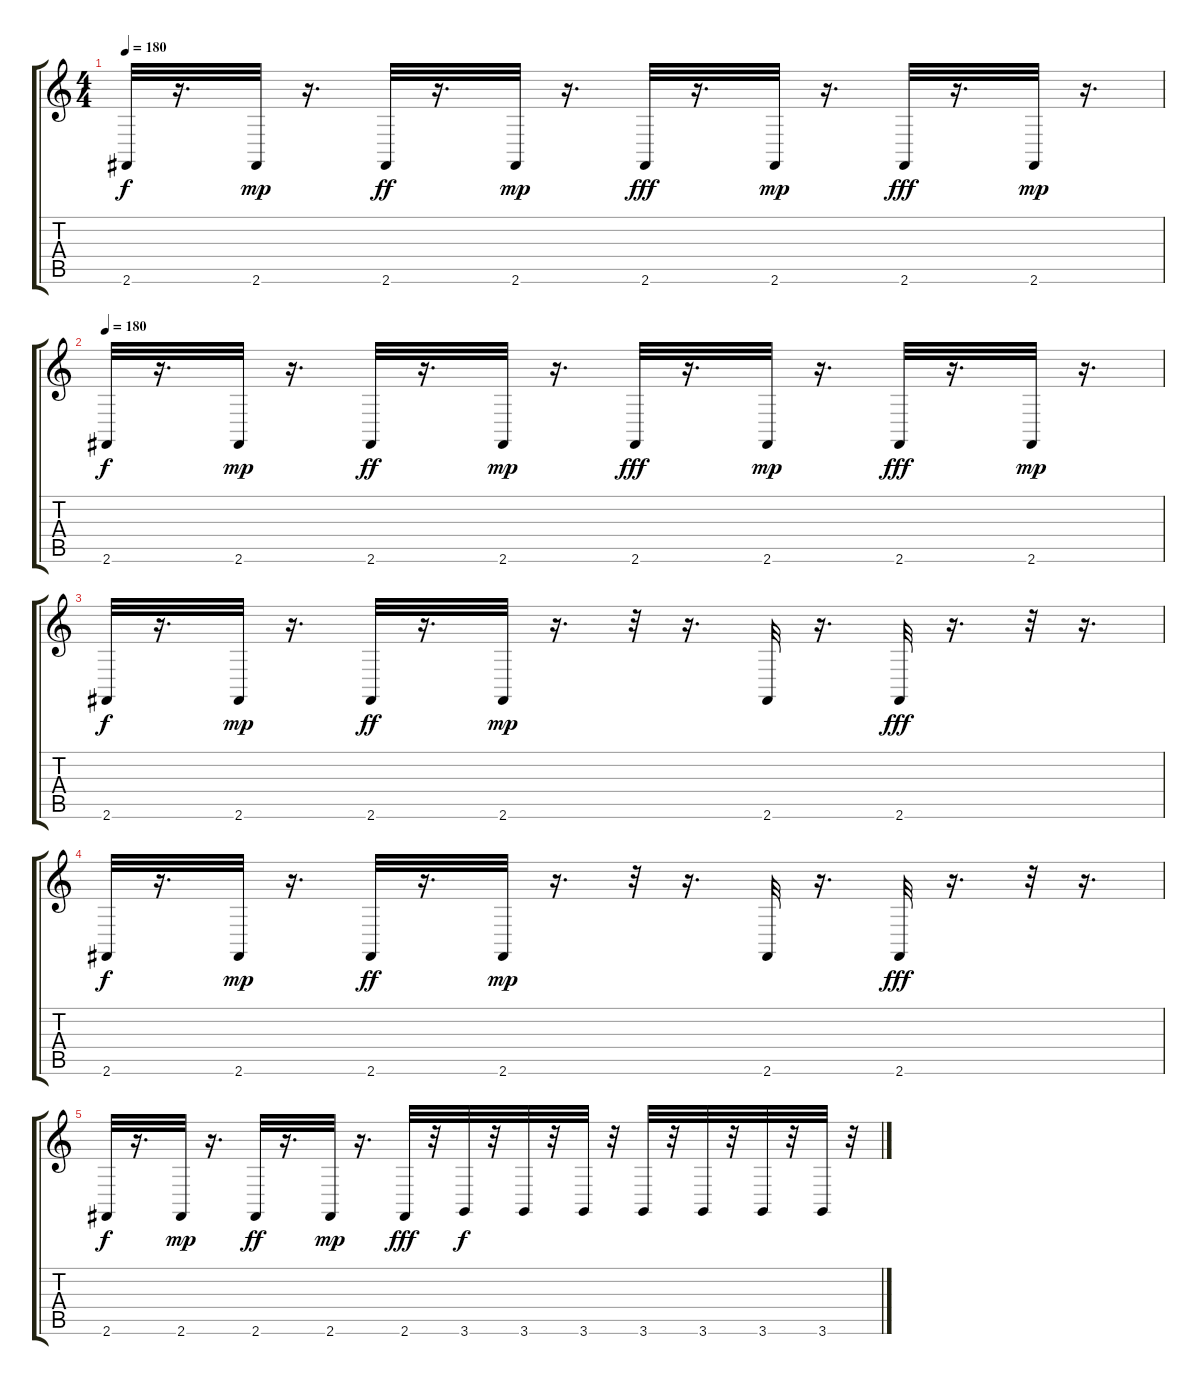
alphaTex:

\track "" {instrument acousticgrandpiano}
\staff {score tabs}
\tuning (E4 B3 G3 D3 A2 E2) {hide}
\ts (4 4)
\tempo 180
\clef g2
\ks c
2.6.32{dy f} r.16{d} 2.6.32{dy mp} r.16{d} 2.6.32{dy ff} r.16{d} 2.6.32{dy mp} r.16{d} 2.6.32{dy fff} r.16{d} 2.6.32{dy mp} r.16{d} 2.6.32{dy fff} r.16{d} 2.6.32{dy mp} r.16{d} |
\tempo 180
2.6.32{dy f} r.16{d} 2.6.32{dy mp} r.16{d} 2.6.32{dy ff} r.16{d} 2.6.32{dy mp} r.16{d} 2.6.32{dy fff} r.16{d} 2.6.32{dy mp} r.16{d} 2.6.32{dy fff} r.16{d} 2.6.32{dy mp} r.16{d} |
2.6.32{dy f} r.16{d} 2.6.32{dy mp} r.16{d} 2.6.32{dy ff} r.16{d} 2.6.32{dy mp} r.16{d} r.32 r.16{d} 2.6.32 r.16{d} 2.6.32{dy fff} r.16{d} r.32 r.16{d} |
2.6.32{dy f} r.16{d} 2.6.32{dy mp} r.16{d} 2.6.32{dy ff} r.16{d} 2.6.32{dy mp} r.16{d} r.32 r.16{d} 2.6.32 r.16{d} 2.6.32{dy fff} r.16{d} r.32 r.16{d} |
2.6.32{dy f} r.16{d} 2.6.32{dy mp} r.16{d} 2.6.32{dy ff} r.16{d} 2.6.32{dy mp} r.16{d} 2.6.32{dy fff} r.32 3.6.32{dy f} r.32 3.6.32 r.32 3.6.32 r.32 3.6.32 r.32 3.6.32 r.32 3.6.32 r.32 3.6.32 r.32
